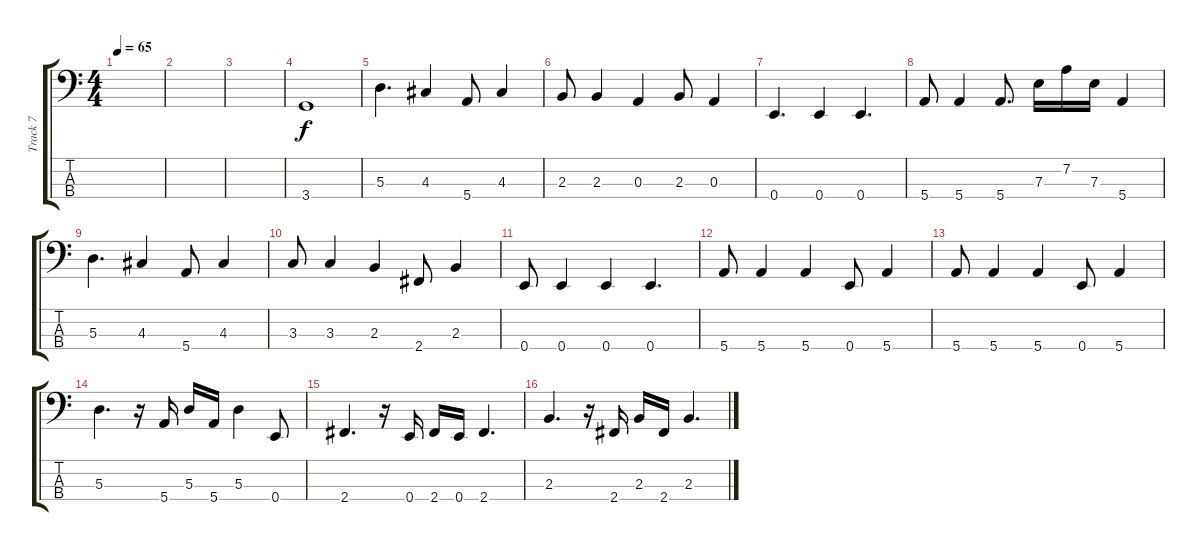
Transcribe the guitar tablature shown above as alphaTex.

\track ("Track 7" "Track 7") {instrument electricbassfinger}
\staff {score tabs}
\tuning (G2 D2 A1 E1) {hide}
\ts (4 4)
\tempo 65
\clef f4
\ks c
|
|
|
3.4.1 |
5.3.4{d} 4.3.4 5.4.8 4.3.4 |
2.3.8 2.3.4 0.3.4 2.3.8 0.3.4 |
0.4.4{d} 0.4.4 0.4.4{d} |
5.4.8 5.4.4 5.4.8{d} 7.3.16 7.2.16 7.3.16 5.4.4 |
5.3.4{d} 4.3.4 5.4.8 4.3.4 |
3.3.8 3.3.4 2.3.4 2.4.8 2.3.4 |
0.4.8 0.4.4 0.4.4 0.4.4{d} |
5.4.8 5.4.4 5.4.4 0.4.8 5.4.4 |
5.4.8 5.4.4 5.4.4 0.4.8 5.4.4 |
5.3.4{d} r.16 5.4.16 5.3.16 5.4.16 5.3.4 0.4.8 |
2.4.4{d} r.16 0.4.16 2.4.16 0.4.16 2.4.4{d} |
2.3.4{d} r.16 2.4.16 2.3.16 2.4.16 2.3.4{d}
